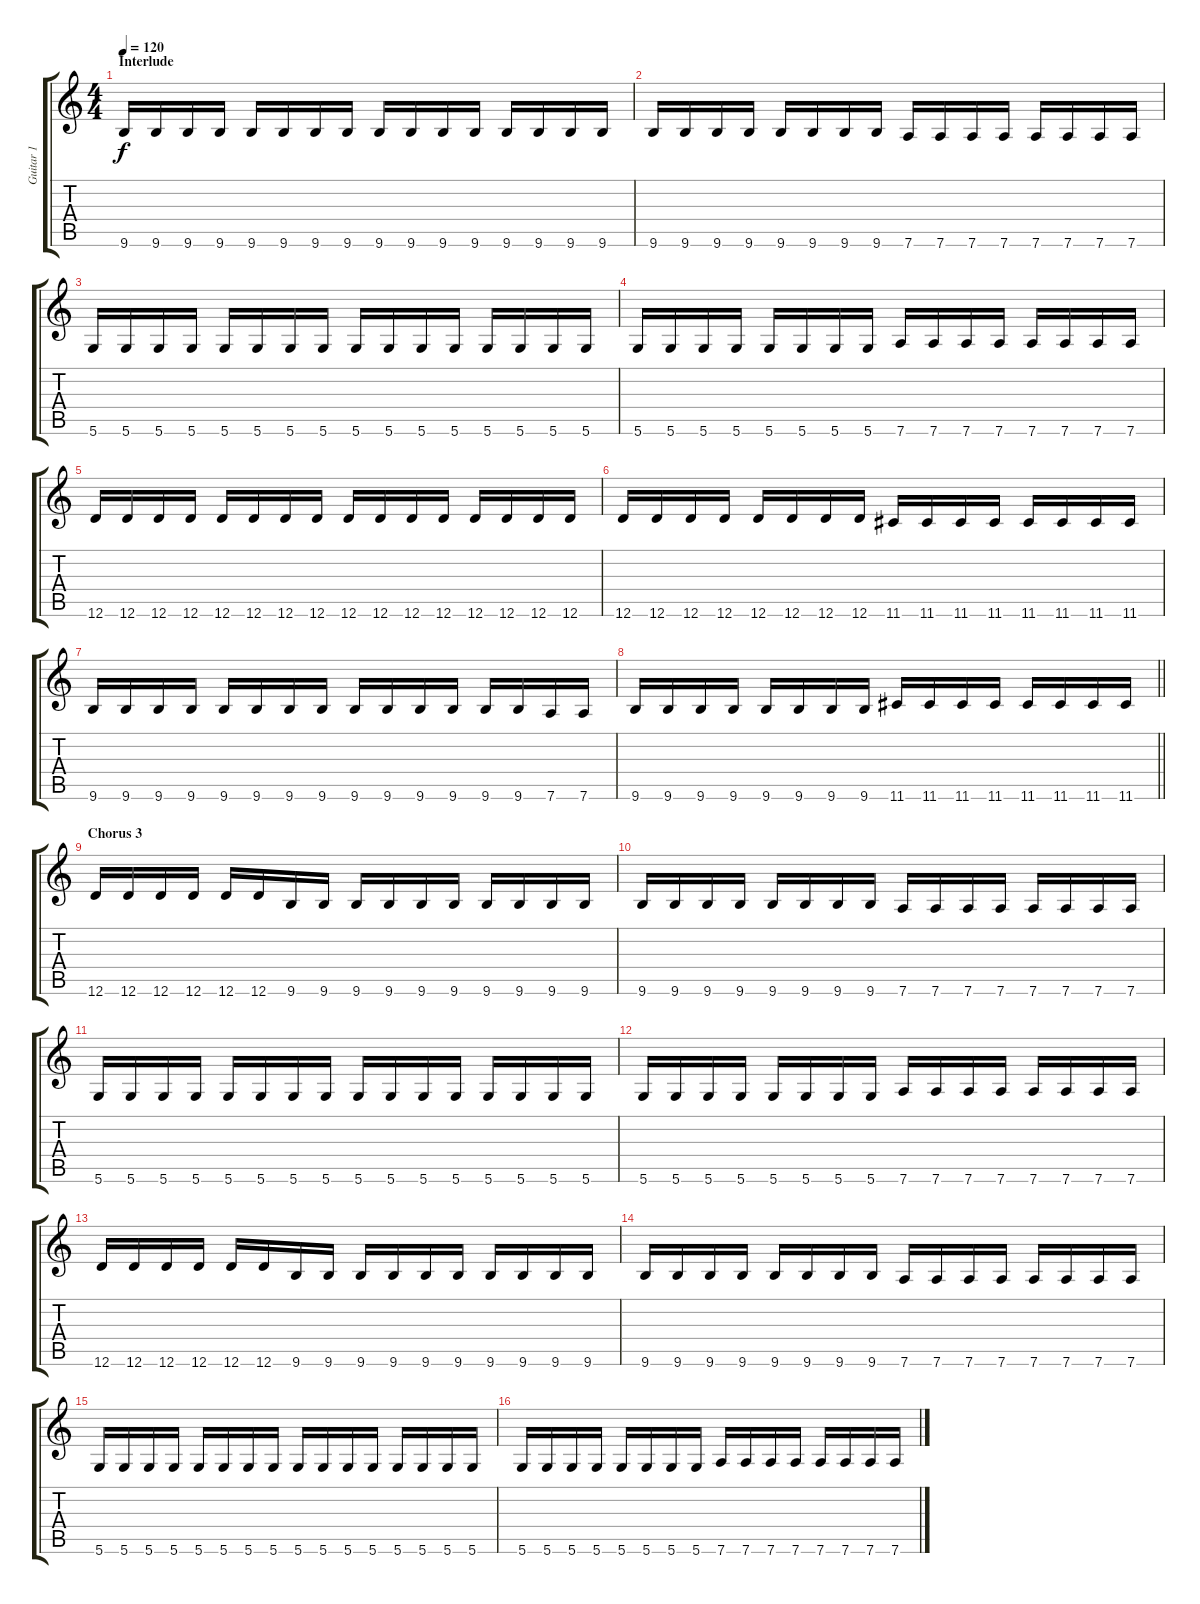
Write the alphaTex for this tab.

\track ("Guitar 1" "Guitar 1") {instrument overdrivenguitar}
\staff {score tabs}
\tuning (E4 B3 G3 D3 A2 D2) {hide}
\ts (4 4)
\section ("" "Interlude")
\tempo 120
\clef g2
\ks c
9.6.16{dy f} 9.6.16 9.6.16 9.6.16 9.6.16 9.6.16 9.6.16 9.6.16 9.6.16 9.6.16 9.6.16 9.6.16 9.6.16 9.6.16 9.6.16 9.6.16 |
9.6.16 9.6.16 9.6.16 9.6.16 9.6.16 9.6.16 9.6.16 9.6.16 7.6.16 7.6.16 7.6.16 7.6.16 7.6.16 7.6.16 7.6.16 7.6.16 |
5.6.16 5.6.16 5.6.16 5.6.16 5.6.16 5.6.16 5.6.16 5.6.16 5.6.16 5.6.16 5.6.16 5.6.16 5.6.16 5.6.16 5.6.16 5.6.16 |
5.6.16 5.6.16 5.6.16 5.6.16 5.6.16 5.6.16 5.6.16 5.6.16 7.6.16 7.6.16 7.6.16 7.6.16 7.6.16 7.6.16 7.6.16 7.6.16 |
12.6.16 12.6.16 12.6.16 12.6.16 12.6.16 12.6.16 12.6.16 12.6.16 12.6.16 12.6.16 12.6.16 12.6.16 12.6.16 12.6.16 12.6.16 12.6.16 |
12.6.16 12.6.16 12.6.16 12.6.16 12.6.16 12.6.16 12.6.16 12.6.16 11.6.16 11.6.16 11.6.16 11.6.16 11.6.16 11.6.16 11.6.16 11.6.16 |
9.6.16 9.6.16 9.6.16 9.6.16 9.6.16 9.6.16 9.6.16 9.6.16 9.6.16 9.6.16 9.6.16 9.6.16 9.6.16 9.6.16 7.6.16 7.6.16 |
\barLineRight lightlight
9.6.16 9.6.16 9.6.16 9.6.16 9.6.16 9.6.16 9.6.16 9.6.16 11.6.16 11.6.16 11.6.16 11.6.16 11.6.16 11.6.16 11.6.16 11.6.16 |
\section ("" "Chorus 3")
12.6.16 12.6.16 12.6.16 12.6.16 12.6.16 12.6.16 9.6.16 9.6.16 9.6.16 9.6.16 9.6.16 9.6.16 9.6.16 9.6.16 9.6.16 9.6.16 |
9.6.16 9.6.16 9.6.16 9.6.16 9.6.16 9.6.16 9.6.16 9.6.16 7.6.16 7.6.16 7.6.16 7.6.16 7.6.16 7.6.16 7.6.16 7.6.16 |
5.6.16 5.6.16 5.6.16 5.6.16 5.6.16 5.6.16 5.6.16 5.6.16 5.6.16 5.6.16 5.6.16 5.6.16 5.6.16 5.6.16 5.6.16 5.6.16 |
5.6.16 5.6.16 5.6.16 5.6.16 5.6.16 5.6.16 5.6.16 5.6.16 7.6.16 7.6.16 7.6.16 7.6.16 7.6.16 7.6.16 7.6.16 7.6.16 |
12.6.16 12.6.16 12.6.16 12.6.16 12.6.16 12.6.16 9.6.16 9.6.16 9.6.16 9.6.16 9.6.16 9.6.16 9.6.16 9.6.16 9.6.16 9.6.16 |
9.6.16 9.6.16 9.6.16 9.6.16 9.6.16 9.6.16 9.6.16 9.6.16 7.6.16 7.6.16 7.6.16 7.6.16 7.6.16 7.6.16 7.6.16 7.6.16 |
5.6.16 5.6.16 5.6.16 5.6.16 5.6.16 5.6.16 5.6.16 5.6.16 5.6.16 5.6.16 5.6.16 5.6.16 5.6.16 5.6.16 5.6.16 5.6.16 |
5.6.16 5.6.16 5.6.16 5.6.16 5.6.16 5.6.16 5.6.16 5.6.16 7.6.16 7.6.16 7.6.16 7.6.16 7.6.16 7.6.16 7.6.16 7.6.16
